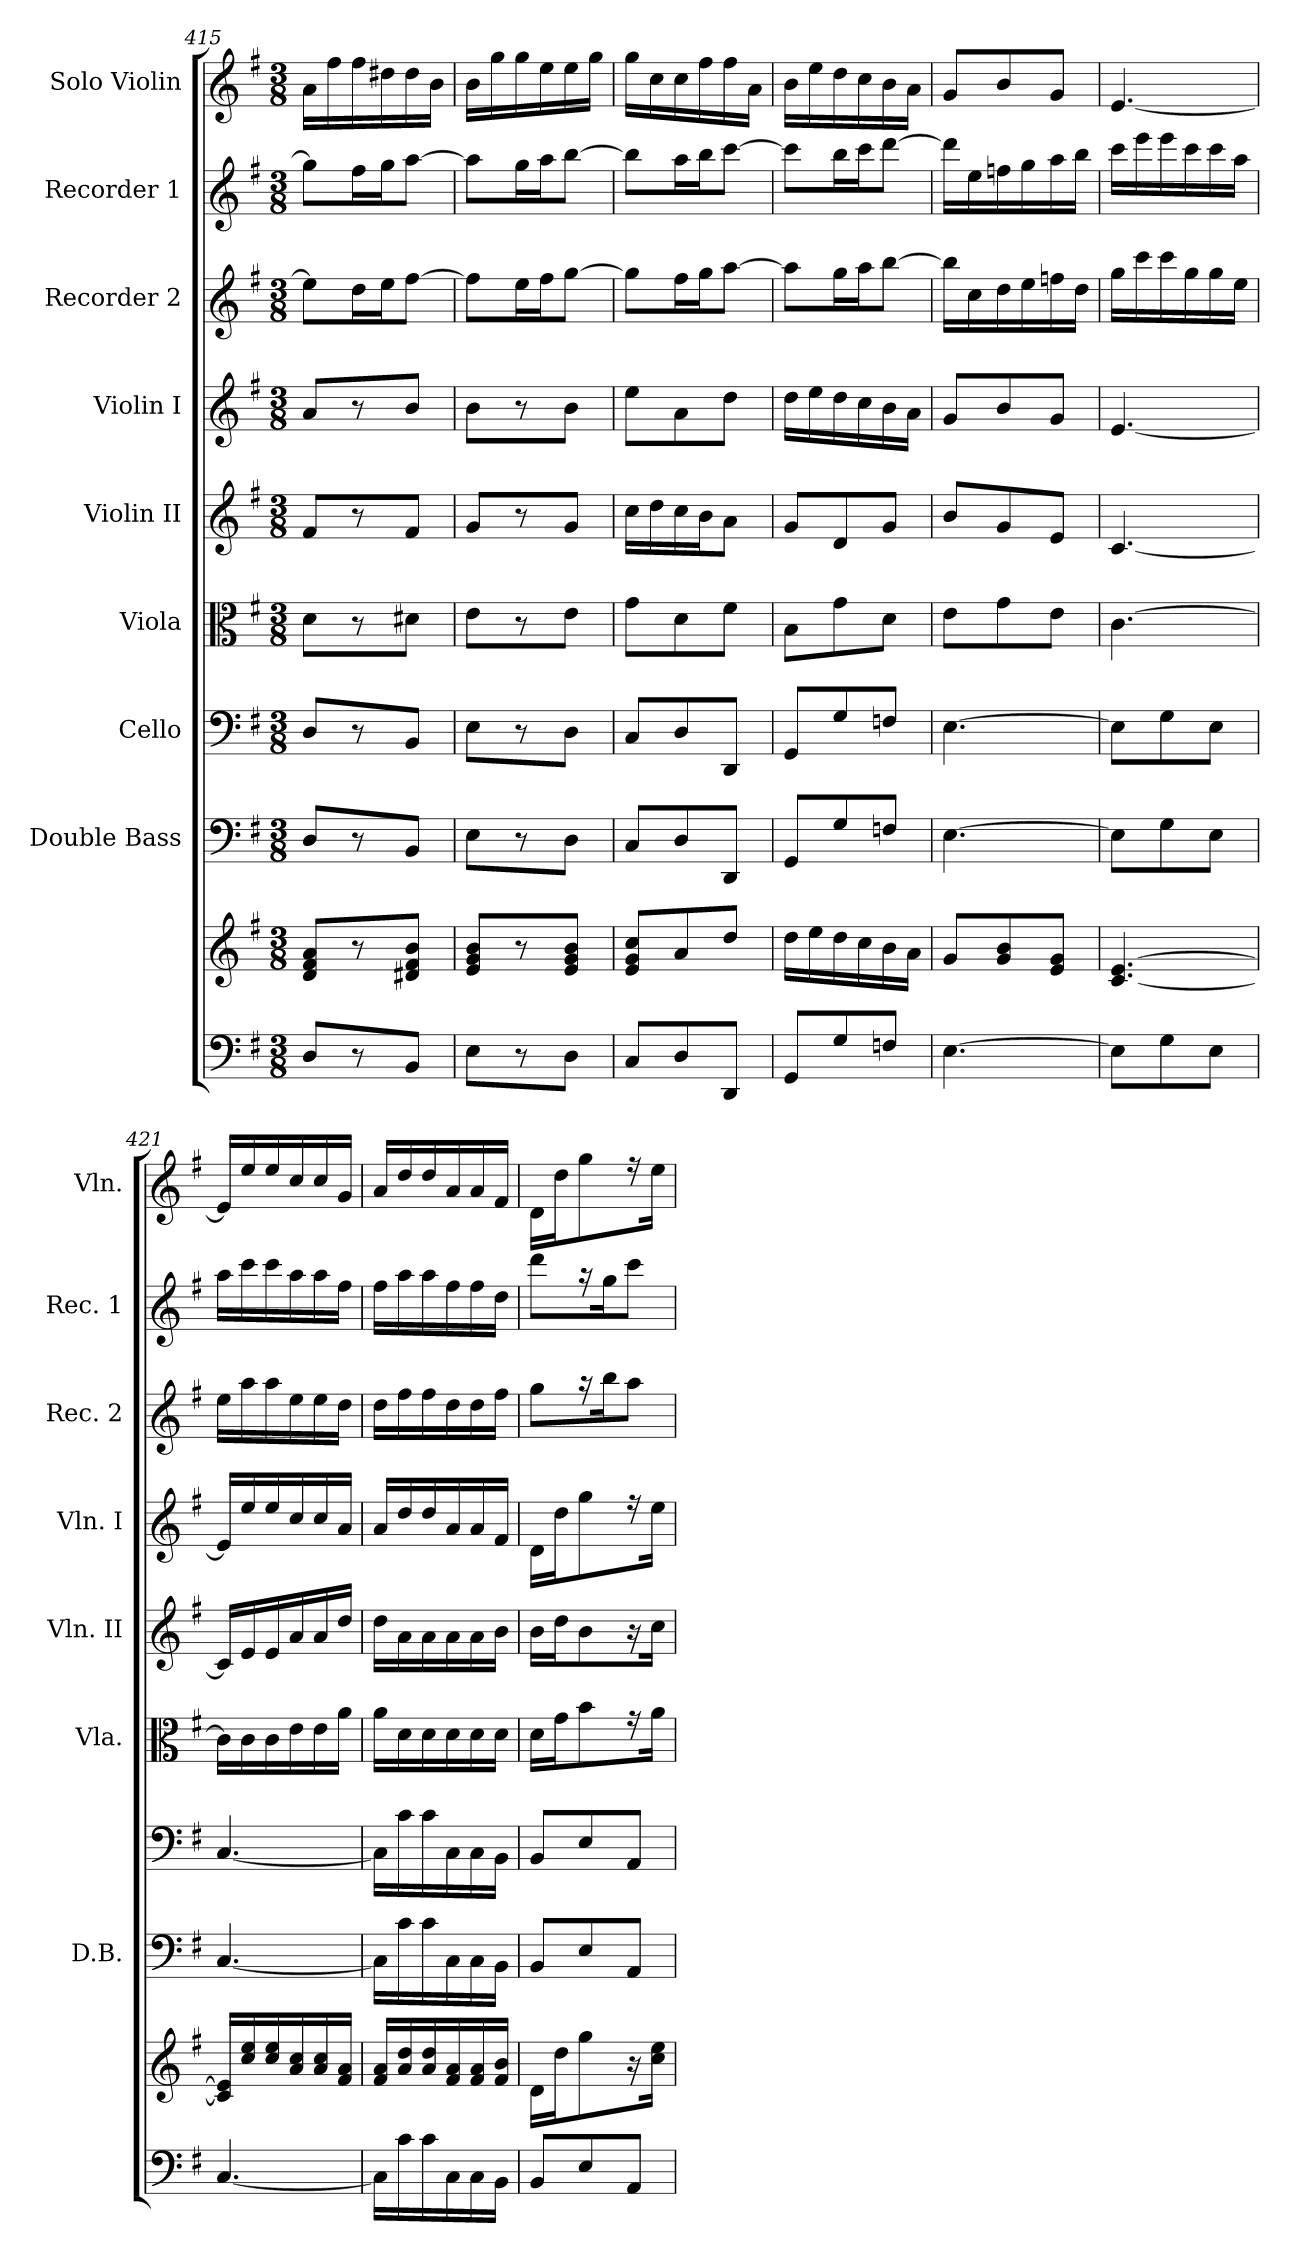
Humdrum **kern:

**kern	**kern	**kern	**kern	**kern	**kern	**kern	**kern	**kern	**kern
*part9	*part9	*part8	*part7	*part6	*part5	*part4	*part3	*part2	*part1
*staff10	*staff9	*staff8	*staff7	*staff6	*staff5	*staff4	*staff3	*staff2	*staff1
*	*	*I"Double Bass	*I"Cello	*I"Viola	*I"Violin II	*I"Violin I	*I"Recorder 2	*I"Recorder 1	*I"Solo Violin
*	*	*I'D.B.	*	*I'Vla.	*I'Vln. II	*I'Vln. I	*I'Rec. 2	*I'Rec. 1	*I'Vln.
*clefF4	*clefG2	*clefF4	*clefF4	*clefC3	*clefG2	*clefG2	*clefG2	*clefG2	*clefG2
*	*	*ITrd7c12	*	*	*	*	*	*	*
*k[f#]	*k[f#]	*k[f#]	*k[f#]	*k[f#]	*k[f#]	*k[f#]	*k[f#]	*k[f#]	*k[f#]
*G:	*G:	*G:	*G:	*G:	*G:	*G:	*G:	*G:	*G:
*M3/8	*M3/8	*M3/8	*M3/8	*M3/8	*M3/8	*M3/8	*M3/8	*M3/8	*M3/8
=415	=415	=415	=415	=415	=415	=415	=415	=415	=415
8D/L	8d/ 8f#/ 8a/L	8DD/L	8D/L	8d\L	8f#/L	8a/L	8ee\L]	8gg\L]	16a\LL
.	.	.	.	.	.	.	.	.	16ff#\
8r	8r	8r	8r	8r	8r	8r	16dd\L	16ff#\L	16ff#\
.	.	.	.	.	.	.	16ee\J	16gg\J	16dd#\
8BB/J	8d#/ 8f#/ 8b/J	8BBB/J	8BB/J	8d#\J	8f#/J	8b/J	[8ff#\J	[8aa\J	16dd#\
.	.	.	.	.	.	.	.	.	16b\JJ
=416	=416	=416	=416	=416	=416	=416	=416	=416	=416
8E\L	8e/ 8g/ 8b/L	8EE\L	8E\L	8e\L	8g/L	8b\L	8ff#\L]	8aa\L]	16b\LL
.	.	.	.	.	.	.	.	.	16gg\
8r	8r	8r	8r	8r	8r	8r	16ee\L	16gg\L	16gg\
.	.	.	.	.	.	.	16ff#\J	16aa\J	16ee\
8D\J	8e/ 8g/ 8b/J	8DD\J	8D\J	8e\J	8g/J	8b\J	[8gg\J	[8bb\J	16ee\
.	.	.	.	.	.	.	.	.	16gg\JJ
=417	=417	=417	=417	=417	=417	=417	=417	=417	=417
8C/L	8e/ 8g/ 8cc/L	8CC/L	8C/L	8g\L	16cc\LL	8ee\L	8gg\L]	8bb\L]	16gg\LL
.	.	.	.	.	16dd\	.	.	.	16cc\
8D/	8a/	8DD/	8D/	8d\	16cc\	8a\	16ff#\L	16aa\L	16cc\
.	.	.	.	.	16b\J	.	16gg\J	16bb\J	16ff#\
8DD/J	8dd/J	8DDD/J	8DD/J	8f#\J	8a\J	8dd\J	[8aa\J	[8ccc\J	16ff#\
.	.	.	.	.	.	.	.	.	16a\JJ
=418	=418	=418	=418	=418	=418	=418	=418	=418	=418
8GG/L	16dd\LL	8GGG/L	8GG/L	8B\L	8g/L	16dd\LL	8aa\L]	8ccc\L]	16b\LL
.	16ee\	.	.	.	.	16ee\	.	.	16ee\
8G/	16dd\	8GG/	8G/	8g\	8d/	16dd\	16gg\L	16bb\L	16dd\
.	16cc\	.	.	.	.	16cc\	16aa\J	16ccc\J	16cc\
8Fn/J	16b\	8FFn/J	8Fn/J	8d\J	8g/J	16b\	[8bb\J	[8ddd\J	16b\
.	16a\JJ	.	.	.	.	16a\JJ	.	.	16a\JJ
=419	=419	=419	=419	=419	=419	=419	=419	=419	=419
[4.E\	8g/L	[4.EE\	[4.E\	8e\L	8b/L	8g/L	16bb\LL]	16ddd\LL]	8g/L
.	.	.	.	.	.	.	16cc\	16ee\	.
.	8g/ 8b/	.	.	8g\	8g/	8b/	16dd\	16ffn\	8b/
.	.	.	.	.	.	.	16ee\	16gg\	.
.	8e/ 8g/J	.	.	8e\J	8e/J	8g/J	16ffn\	16aa\	8g/J
.	.	.	.	.	.	.	16dd\JJ	16bb\JJ	.
=420	=420	=420	=420	=420	=420	=420	=420	=420	=420
8E\L]	[4.c/ [4.e/	8EE\L]	8E\L]	[4.c\	[4.c/	[4.e/	16gg\LL	16ccc\LL	[4.e/
.	.	.	.	.	.	.	16ccc\	16eee\	.
8G\	.	8GG\	8G\	.	.	.	16ccc\	16eee\	.
.	.	.	.	.	.	.	16gg\	16ccc\	.
8E\J	.	8EE\J	8E\J	.	.	.	16gg\	16ccc\	.
.	.	.	.	.	.	.	16ee\JJ	16aa\JJ	.
=421	=421	=421	=421	=421	=421	=421	=421	=421	=421
[4.C/	16c]/ 16e]/LL	[4.CC/	[4.C/	16c\LL]	16c/LL]	16e/LL]	16ee\LL	16aa\LL	16e/LL]
.	16cc/ 16ee/	.	.	16c\	16e/	16ee/	16aa\	16ccc\	16ee/
.	16cc/ 16ee/	.	.	16c\	16e/	16ee/	16aa\	16ccc\	16ee/
.	16a/ 16cc/	.	.	16e\	16a/	16cc/	16ee\	16aa\	16cc/
.	16a/ 16cc/	.	.	16e\	16a/	16cc/	16ee\	16aa\	16cc/
.	16f#/ 16a/JJ	.	.	16a\JJ	16dd/JJ	16a/JJ	16dd\JJ	16ff#\JJ	16g/JJ
=422	=422	=422	=422	=422	=422	=422	=422	=422	=422
16C\LL]	16f#/ 16a/LL	16CC\LL]	16C\LL]	16a\LL	16dd\LL	16a/LL	16dd\LL	16ff#\LL	16a/LL
16c\	16a/ 16dd/	16C\	16c\	16d\	16a\	16dd/	16ff#\	16aa\	16dd/
16c\	16a/ 16dd/	16C\	16c\	16d\	16a\	16dd/	16ff#\	16aa\	16dd/
16C\	16f#/ 16a/	16CC\	16C\	16d\	16a\	16a/	16dd\	16ff#\	16a/
16C\	16f#/ 16a/	16CC\	16C\	16d\	16a\	16a/	16dd\	16ff#\	16a/
16BB\JJ	16f#/ 16b/JJ	16BBB\JJ	16BB\JJ	16d\JJ	16b\JJ	16f#/JJ	16ff#\JJ	16dd\JJ	16f#/JJ
!!LO:PB:g=z
=423	=423	=423	=423	=423	=423	=423	=423	=423	=423
8BB/L	16d\LL	8BBB/L	8BB/L	16d\LL	16b\LL	16d\LL	8gg\L	8ddd\L	16d\LL
.	16dd\J	.	.	16g\J	16dd\J	16dd\J	.	.	16dd\J
8E/	8gg\	8EE/	8E/	8b\	8b\	8gg\	16r	16r	8gg\
.	.	.	.	.	.	.	16bb\k	16gg\k	.
8AA/J	16r	8AAA/J	8AA/J	16r	16r	16r	8aa\J	8ccc\J	16r
.	16cc\ 16ee\Jk	.	.	16a\Jk	16cc\Jk	16ee\Jk	.	.	16ee\Jk
=	=	=	=	=	=	=	=	=	=
*-	*-	*-	*-	*-	*-	*-	*-	*-	*-
